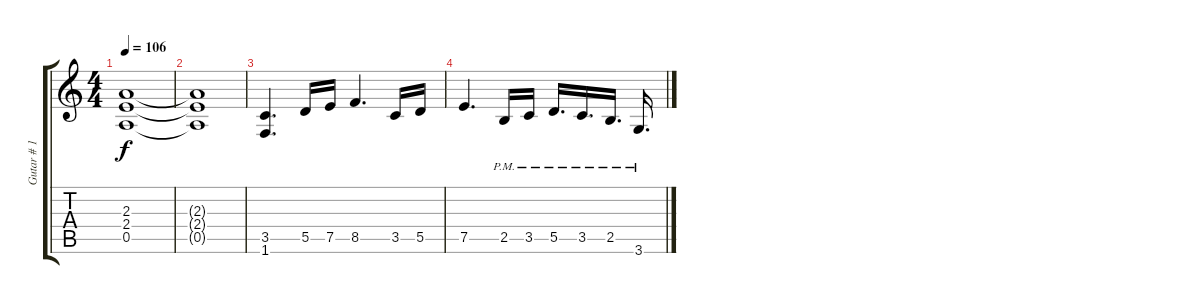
\track ("Gutar # 1" "Gutar # 1") {instrument overdrivenguitar}
\staff {score tabs}
\tuning (E4 B3 G3 D3 A2 E2) {hide}
\ts (4 4)
\tempo 106
\clef g2
\ks c
(2.3 2.4 0.5).1{dy f} |
(2.3{t} 2.4{t} 0.5{t}).1 |
(3.5 1.6).4{d} 5.5.16 7.5.16 8.5.4{d} 3.5.16 5.5.16 |
7.5.4{d} 2.5{pm}.16 3.5{pm}.16 5.5{pm}.16{d} 3.5{pm}.16{d} 2.5{pm}.16{d} 3.6{pm}.16{d}
